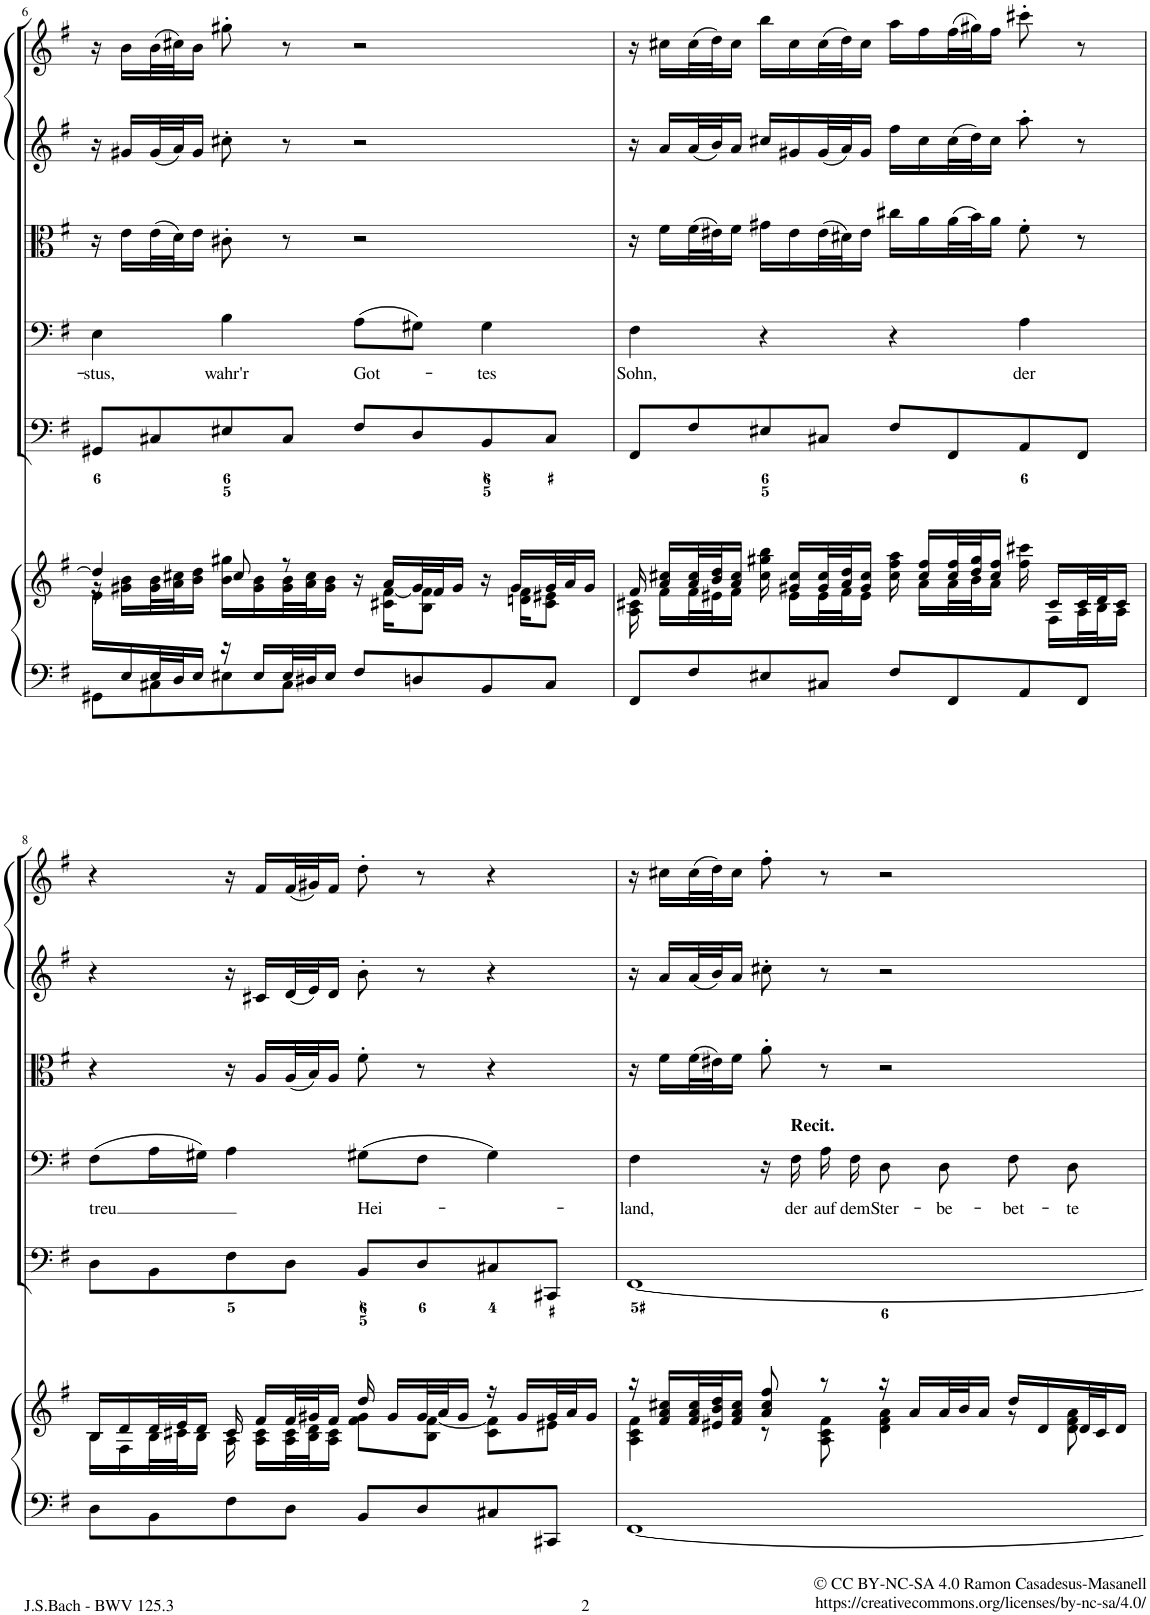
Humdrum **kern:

**kern	**kern	**kern	**kern	**text	**kern	**kern	**kern
*part6	*part6	*part5	*part4	*part4	*part3	*part2	*part1
*staff7	*staff6	*staff5	*staff4	*staff4	*staff3	*staff2	*staff1
*I"Piano reduction	*	*I"Continuo	*I"Basso	*	*I"Viola	*I"Violino II	*I"Violino I
*I'Pno	*	*	*	*	*I'Vla	*I'Vln	*I'Vln
!!LO:PB:g=z
*clefF4	*clefG2	*clefF4	*clefF4	*	*clefC3	*clefG2	*clefG2
*k[f#]	*k[f#]	*k[f#]	*k[f#]	*	*k[f#]	*k[f#]	*k[f#]
*M4/4	*M4/4	*M4/4	*M4/4	*	*M4/4	*M4/4	*M4/4
*met(c)	*met(c)	*met(c)	*met(c)	*	*met(c)	*met(c)	*met(c)
=6	=6	=6	=6	=6	=6	=6	=6
*^	*^	*	*	*	*	*	*
*	*	*	*^	*	*	*	*	*	*
!	!	!	!	!	!	!	!LO:LY:b	!	!	!
16ryy	8GG#X\L	4dd/]	16r	16e\LL	8GG#X/L	4E\	-stus,	16r	16r	16r
16E/	.	.	16g#X\ 16b\LL	2...ryy	.	.	.	16e\LL	16g#X/LL	16b\LL
32E/L	8C#X\	.	32g#\ 32b\L	.	8C#X/	.	.	(32e\L	(32g#/L	(32b\L
32D/J	.	.	32a\ 32cc#X\J	.	.	.	.	32d\J)	32a/J)	32cc#X\J)
16E/JJ	.	.	16b\ 16dd\JJ	.	.	.	.	16e\JJ	16g#/JJ	16b\JJ
!	!	!	!	!	!	!	!LO:LY:b	!	!	!
16r	8E#X\	8cc#/	16b\ 16gg#X\LL	.	8E#X/	4B\	wahr'r	8c#X'\	8cc#X'\	8gg#X'\
16E#/LL	.	.	16g#\ 16b\	.	.	.	.	.	.	.
32E#/L	8C#\J	8r	32g#\ 32b\L	.	8C#/J	.	.	8r	8r	8r
32D#X/J	.	.	32a\ 32cc#\J	.	.	.	.	.	.	.
16E#/JJ	.	.	16g#\ 16b\JJ	.	.	.	.	.	.	.
!	!	!	!	!	!	!	!LO:LY:b	!	!	!
2ryy	8F#/L	16r	16ryy	.	8F#/L	(8A\L	Got-	2r	2r	2r
.	.	16a/LL	16c#X\ [16f#\KL	.	.	.	.	.	.	.
.	8Dn/	32g#/L	8B\ 8f#\]J	.	8D/	8G#X\J)	.	.	.	.
.	.	32f#/J	.	.	.	.	.	.	.	.
.	.	16g#/JJ	.	.	.	.	.	.	.	.
!	!	!	!	!	!	!	!LO:LY:b	!	!	!
.	8BB/	16r	16ryy	.	8BB/	4G#\	-tes	.	.	.
.	.	16g#/LL	16dn\ 16f#\KL	.	.	.	.	.	.	.
.	8C#/J	32g#/L	8c#\ 8e#X\J	.	8C#/J	.	.	.	.	.
.	.	32a/J	.	.	.	.	.	.	.	.
.	.	16g#/JJ	.	.	.	.	.	.	.	.
*v	*v	*	*	*	*	*	*	*	*	*
*	*	*v	*v	*	*	*	*	*	*
=7	=7	=7	=7	=7	=7	=7	=7	=7
!	!	!	!	!	!LO:LY:b	!	!	!
8FF#/L	16f#/	16A\ 16c#X\	8FF#/L	4F#\	Sohn,	16r	16r	16r
.	16a/ 16cc#X/LL	16f#\LL	.	.	.	16f#\LL	16a/LL	16cc#X\LL
8F#/	32a/ 32cc#/L	32f#\L	8F#/	.	.	(32f#\L	(32a/L	(32cc#\L
.	32b/ 32dd/J	32e#X\J	.	.	.	32e#X\J)	32b/J)	32dd\J)
.	16a/ 16cc#/JJ	16f#\JJ	.	.	.	16f#\JJ	16a/JJ	16cc#\JJ
8E#X/	16cc#\ 16gg#X\ 16bb\	16ryy	8E#X/	4r	.	16g#X\LL	16cc#X/LL	16bb\LL
.	16g#X/ 16cc#/LL	16e#\LL	.	.	.	16e#\	16g#X/	16cc#\
8C#X/J	32g#/ 32cc#/L	32e#\L	8C#X/J	.	.	(32e#\L	(32g#/L	(32cc#\L
.	32a/ 32dd/J	32f#\J	.	.	.	32d#X\J)	32a/J)	32dd\J)
.	16g#/ 16cc#/JJ	16e#\JJ	.	.	.	16e#\JJ	16g#/JJ	16cc#\JJ
8F#/L	16cc#\ 16ff#\ 16aa\	16ryy	8F#/L	4r	.	16cc#X\LL	16ff#\LL	16aa\LL
.	16cc#/ 16ff#/LL	16a\LL	.	.	.	16a\	16cc#\	16ff#\
8FF#/	32cc#/ 32ff#/L	32a\L	8FF#/	.	.	(32a\L	(32cc#\L	(32ff#\L
.	32dd/ 32gg#/J	32b\J	.	.	.	32b\J)	32dd\J)	32gg#X\J)
.	16cc#/ 16ff#/JJ	16a\JJ	.	.	.	16a\JJ	16cc#\JJ	16ff#\JJ
!	!	!	!	!	!LO:LY:b	!	!	!
8AA/	16ff#\ 16ccc#X\	16ryy	8AA/	4A\	der	8f#'\	8aa'\	8ccc#X'\
.	16c#/LL	16F#\LL	.	.	.	.	.	.
8FF#/J	32c#/L	32A\L	8FF#/J	.	.	8r	8r	8r
.	32d/J	32B\J	.	.	.	.	.	.
.	16c#/JJ	16A\JJ	.	.	.	.	.	.
!!LO:LB:g=z
=8	=8	=8	=8	=8	=8	=8	=8	=8
!	!	!	!	!	!LO:LY:b	!	!	!
8D\L	16B/LL	16B\LL	8D\L	(8F#\L	treu	4r	4r	4r
.	16d/	16F#\	.	.	.	.	.	.
8BB\	32d/L	32B\L	8BB\	16A\L	.	.	.	.
.	32e/J	32c#X\J	.	.	.	.	.	.
.	16d/JJ	16B\JJ	.	16G#X\JJ)	.	.	.	.
8F#\	16c#/	16A\	8F#\	4A\	.	16r	16r	16r
.	16f#/LL	16A\ 16c#\LL	.	.	.	16A/LL	16c#X/LL	16f#/LL
8D\J	32f#/L	32A\ 32c#\L	8D\J	.	.	(32A/L	(32d/L	(32f#/L
.	32g#X/J	32B\ 32d\J	.	.	.	32B/J)	32e/J)	32g#X/J)
.	16f#/JJ	16A\ 16c#\JJ	.	.	.	16A/JJ	16d/JJ	16f#/JJ
!	!	!	!	!	!LO:LY:b	!	!	!
8BB/L	16dd/	8f#\ 8g#\L	8BB/L	(8G#X\L	Hei-	8f#'\	8b'\	8dd'\
.	16g#/LL	.	.	.	.	.	.	.
8D/	32g#/L	8B\ [8f#\J	8D/	8F#\J	.	8r	8r	8r
.	32a/J	.	.	.	.	.	.	.
.	16g#/JJ	.	.	.	.	.	.	.
8C#X/	16r	8c#\ 8f#\]L	8C#X/	4G#\)	.	4r	4r	4r
.	16g#/LL	.	.	.	.	.	.	.
8CC#X/J	32g#/L	8e#X\J	8CC#X/J	.	.	.	.	.
.	32a/J	.	.	.	.	.	.	.
.	16g#/JJ	.	.	.	.	.	.	.
=9	=9	=9	=9	=9	=9	=9	=9	=9
!	!	!	!	!	!LO:LY:b	!	!	!
[<1FF#	16r	4A\ 4c\ 4f#\	[1FF#	4F#\	-land,	16r	16r	16r
.	16f#/ 16a/ 16cc#X/LL	.	.	.	.	16f#\LL	16a/LL	16cc#X\LL
.	32f#/ 32a/ 32cc#/L	.	.	.	.	(32f#\L	(32a/L	(32cc#\L
.	32e#X/ 32b/ 32dd/J	.	.	.	.	32e#X\J)	32b/J)	32dd\J)
.	16f#/ 16a/ 16cc#/JJ	.	.	.	.	16f#\JJ	16a/JJ	16cc#\JJ
.	8a/ 8cc#/ 8ff#/	8r	.	16r	.	8a'\	8cc#X'\	8ff#'\
!	!	!	!	!LO:TX:a:B:t=Recit.	!	!	!	!
!	!	!	!	!	!LO:LY:b	!	!	!
.	.	.	.	16F#\	der	.	.	.
!	!	!	!	!	!LO:LY:b	!	!	!
.	8r	8A\ 8c\ 8f#\	.	16A\	auf	8r	8r	8r
!	!	!	!	!	!LO:LY:b	!	!	!
.	.	.	.	16F#\	dem	.	.	.
!	!	!	!	!	!LO:LY:b	!	!	!
.	16r	4d\ 4f#\ 4a\	.	8D\	Ster-	2r	2r	2r
.	16a/LL	.	.	.	.	.	.	.
!	!	!	!	!	!LO:LY:b	!	!	!
.	32a/L	.	.	8D\	-be-	.	.	.
.	32b/J	.	.	.	.	.	.	.
.	16a/JJ	.	.	.	.	.	.	.
!	!	!	!	!	!LO:LY:b	!	!	!
.	16dd/LL	8r	.	8F#\	-bet-	.	.	.
.	16d/	.	.	.	.	.	.	.
!	!	!	!	!	!LO:LY:b	!	!	!
.	32d/L	8d\ 8f#\ 8a\	.	8D\	-te	.	.	.
.	32c/J	.	.	.	.	.	.	.
.	16d/JJ	.	.	.	.	.	.	.
*	*v	*v	*	*	*	*	*	*
=	=	=	=	=	=	=	=
*-	*-	*-	*-	*-	*-	*-	*-
